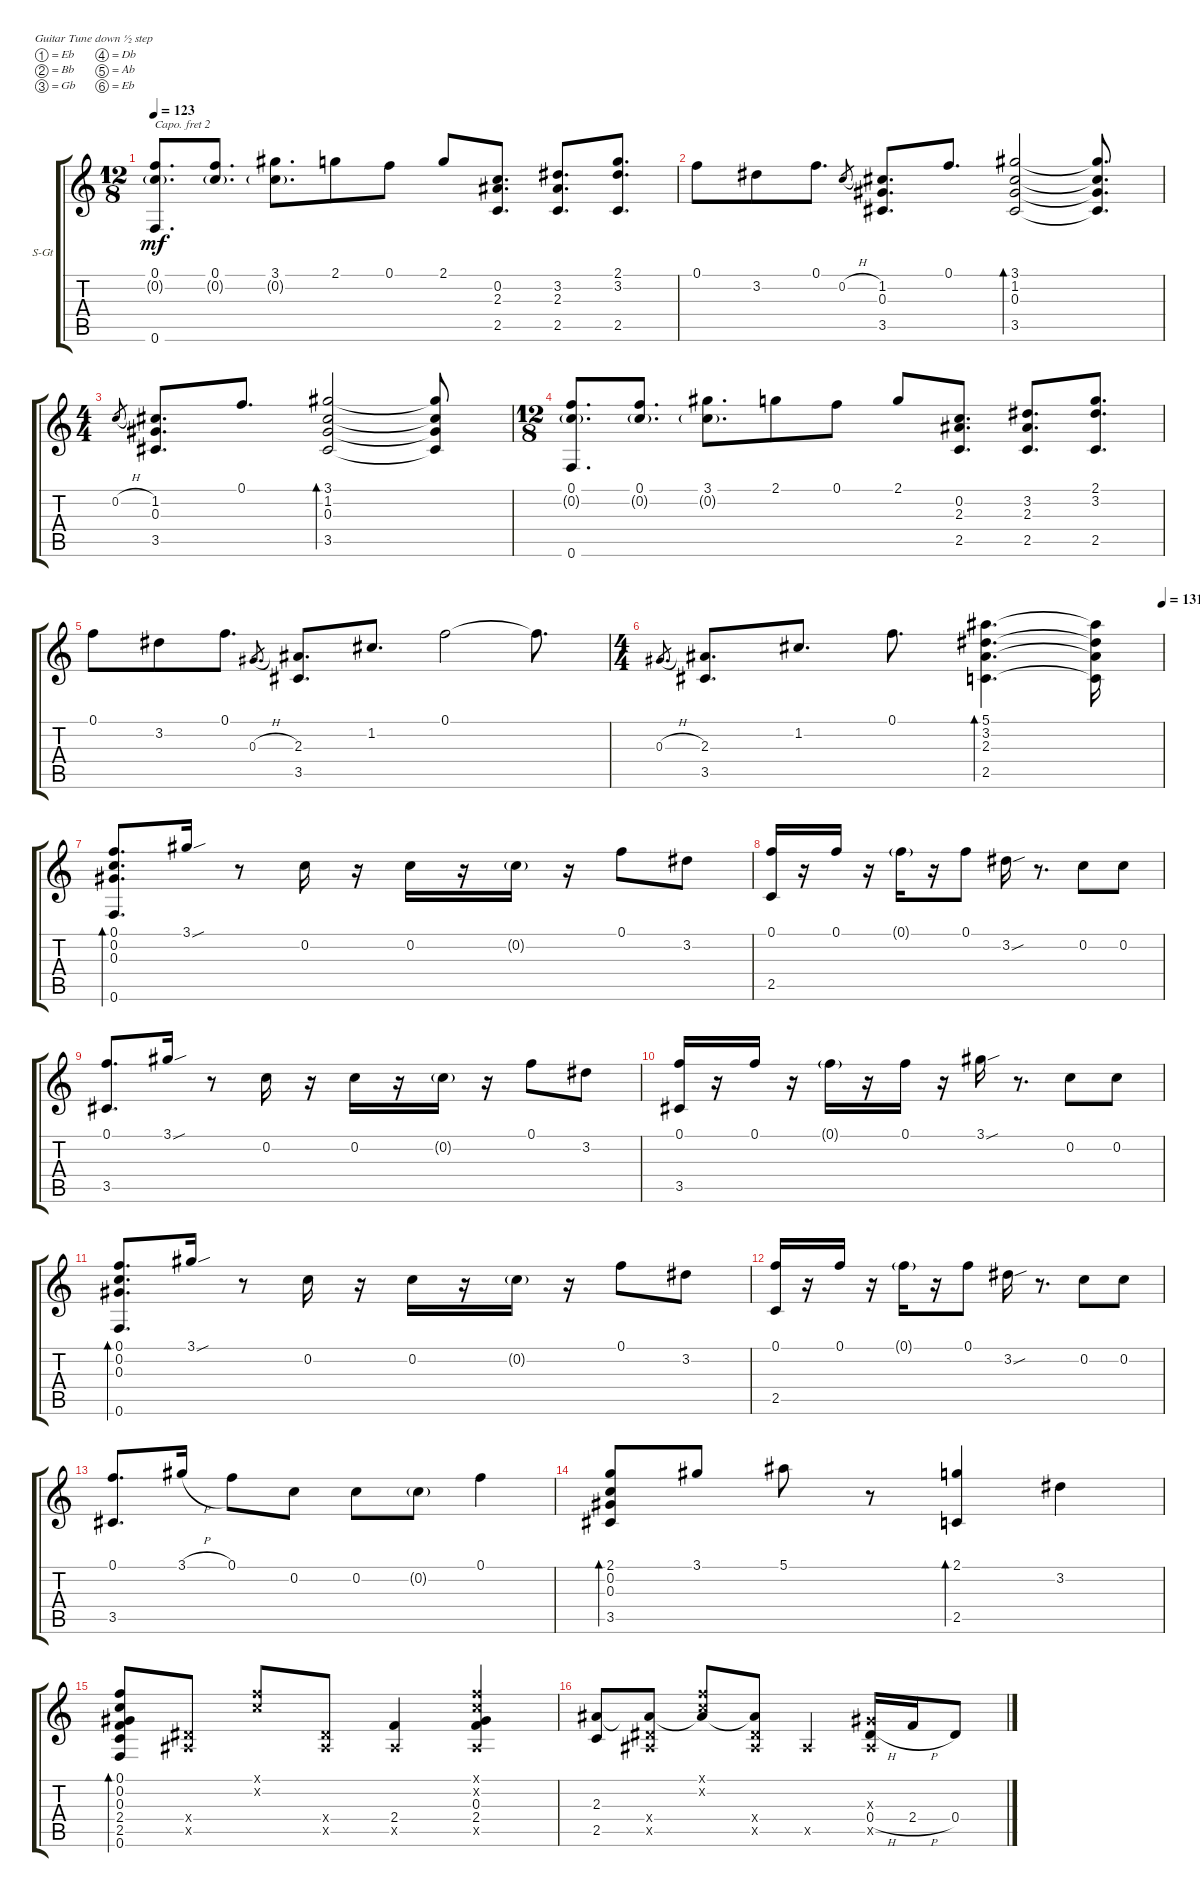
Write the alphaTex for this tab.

\defaultSystemsLayout 4
\bracketExtendMode groupsimilarinstruments
\firstSystemTrackNameOrientation horizontal
\otherSystemsTrackNameOrientation horizontal
\track ("Steel Guitar" "S-Gt") {instrument acousticguitarsteel}
\staff {score tabs}
\capo 2
\tuning (Eb4 Bb3 Gb3 Db3 Ab2 Eb2)
\ts (12 8)
\tempo 123
\clef g2
\ks c
(0.1 0.6 0.2{g}).8{d dy mf instrument acousticguitarsteel} (0.1 0.2{g}).8{d} (3.1 0.2{g}).8{d} 2.1.8 0.1.8 2.1.8 (2.5 2.3 0.2).8{d} (3.2 2.3 2.5).8{d} (2.1 3.2 2.5).8{d} |
0.1.8 3.2.8 0.1.8{d} 0.2{h}.8{gr} (3.5 1.2 0.3).8{d} 0.1.8{d} (3.1 1.2 3.5 0.3).2{bd 118} (3.1{t} 1.2{t} 3.5{t} 0.3{t}).8{d} |
\ts (4 4)
0.2{h}.8{gr} (3.5 1.2 0.3).8{d} 0.1.8{d} (3.1 1.2 3.5 0.3).2{bd 118} (3.1{t} 1.2{t} 3.5{t} 0.3{t}).8 |
\ts (12 8)
(0.1 0.6 0.2{g}).8{d} (0.1 0.2{g}).8{d} (3.1 0.2{g}).8{d} 2.1.8 0.1.8 2.1.8 (2.5 2.3 0.2).8{d} (3.2 2.3 2.5).8{d} (2.1 3.2 2.5).8{d} |
0.1.8 3.2.8 0.1.8{d} 0.3{h}.8{d gr} (3.5 2.3).8{d} 1.2.8{d} 0.1.2 0.1{t}.8{d} |
\ts (4 4)
\tempo (131.529 1)
0.3{h}.8{d gr} (3.5 2.3).8{d} 1.2.8{d} 0.1.8{d} (5.1 3.2 2.3 2.5).4{d bd 115} (5.1{t} 3.2{t} 2.3{t} 2.5{t}).16 |
(0.6 0.1 0.2 0.3).8{d bd 114} 3.1{sou}.16 r.8 0.2.16 r.16 0.2.16 r.16 0.2{g}.16 r.16 0.1.8 3.2.8 |
(2.5 0.1).16 r.16 0.1.16 r.16 0.1{g}.16 r.16 0.1.8 3.2{sou}.16 r.8{d} 0.2.8 0.2.8 |
(3.5 0.1).8{d} 3.1{sou}.16 r.8 0.2.16 r.16 0.2.16 r.16 0.2{g}.16 r.16 0.1.8 3.2.8 |
(3.5 0.1).16 r.16 0.1.16 r.16 0.1{g}.16 r.16 0.1.16 r.16 3.1{sou}.16 r.8{d} 0.2.8 0.2.8 |
(0.6 0.1 0.2 0.3).8{d bd 114} 3.1{sou}.16 r.8 0.2.16 r.16 0.2.16 r.16 0.2{g}.16 r.16 0.1.8 3.2.8 |
(2.5 0.1).16 r.16 0.1.16 r.16 0.1{g}.16 r.16 0.1.8 3.2{sou}.16 r.8{d} 0.2.8 0.2.8 |
(3.5 0.1).8{d} 3.1{h}.16 0.1.8 0.2.8 0.2.8 0.2{g}.8 0.1.4 |
(3.5 2.1 0.2 0.3).8{bd 114} 3.1.8 5.1.8 r.8 (2.5 2.1).4{bd 114} 3.2.4 |
(0.6 2.5 2.4 0.3 0.2 0.1).8{bd 113} (0.5{x} 0.4{x}).8 (0.2{x} 0.1{x}).8 (0.4{x} 0.5{x}).8 (0.5{x} 2.4).4 (0.5{x} 2.4 0.3 0.2{x} 0.1{x}).4 |
(2.5 2.3).8 (0.5{x} 0.4{x} 2.3{t}).8 (0.2{x} 0.1{x} 2.3{t}).8 (0.4{x} 0.5{x} 2.3{t}).8 0.5{x}.4 (0.4{h} 0.5{x} 0.3{x}).16 2.4{h}.16 0.4.8
